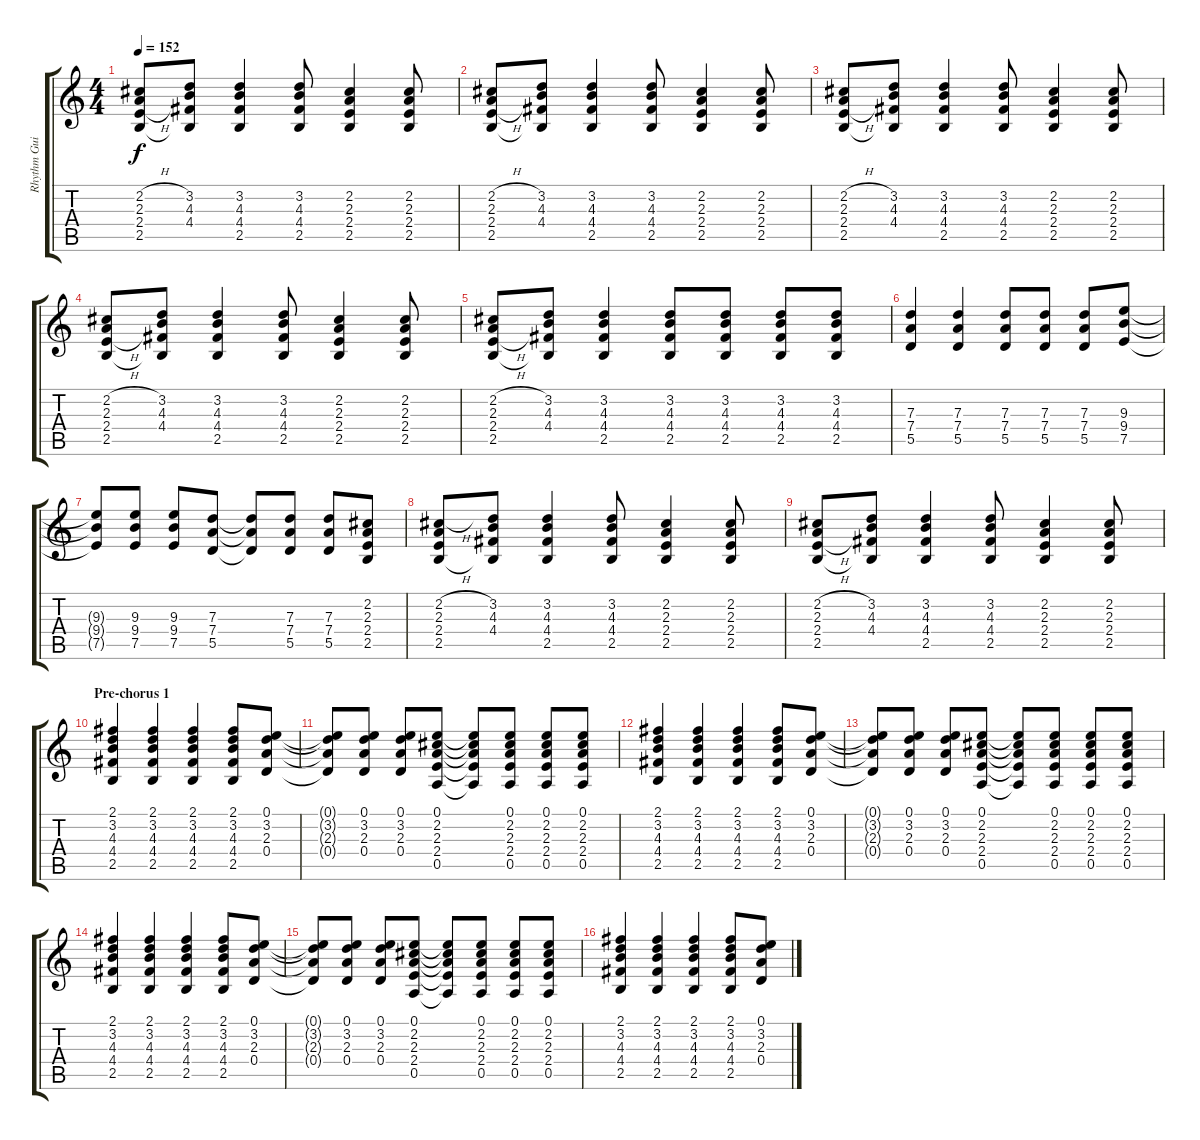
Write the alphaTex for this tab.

\track ("Rhythm Guitar 1" "Rhythm Gui") {instrument overdrivenguitar}
\staff {score tabs}
\tuning (E4 B3 G3 D3 A2 E2) {hide}
\ts (4 4)
\tempo 152
\clef g2
\ks c
(2.2{h} 2.3{h} 2.4{h} 2.5).8{dy f} (3.2 4.3 4.4 2.5{t}).8 (3.2 4.3 4.4 2.5).4 (3.2 4.3 4.4 2.5).8 (2.2 2.3 2.4 2.5).4 (2.2 2.3 2.4 2.5).8 |
(2.2{h} 2.3{h} 2.4{h} 2.5).8 (3.2 4.3 4.4 2.5{t}).8 (3.2 4.3 4.4 2.5).4 (3.2 4.3 4.4 2.5).8 (2.2 2.3 2.4 2.5).4 (2.2 2.3 2.4 2.5).8 |
(2.2{h} 2.3{h} 2.4{h} 2.5).8 (3.2 4.3 4.4 2.5{t}).8 (3.2 4.3 4.4 2.5).4 (3.2 4.3 4.4 2.5).8 (2.2 2.3 2.4 2.5).4 (2.2 2.3 2.4 2.5).8 |
(2.2{h} 2.3{h} 2.4{h} 2.5).8 (3.2 4.3 4.4 2.5{t}).8 (3.2 4.3 4.4 2.5).4 (3.2 4.3 4.4 2.5).8 (2.2 2.3 2.4 2.5).4 (2.2 2.3 2.4 2.5).8 |
(2.2{h} 2.3{h} 2.4{h} 2.5).8 (3.2 4.3 4.4 2.5{t}).8 (3.2 4.3 4.4 2.5).4 (3.2 4.3 4.4 2.5).8 (3.2 4.3 4.4 2.5).8 (3.2 4.3 4.4 2.5).8 (3.2 4.3 4.4 2.5).8 |
(7.3 7.4 5.5).4 (7.3 7.4 5.5).4 (7.3 7.4 5.5).8 (7.3 7.4 5.5).8 (7.3 7.4 5.5).8 (9.3 9.4 7.5).8 |
(9.3{t} 9.4{t} 7.5{t}).8 (9.3 9.4 7.5).8 (9.3 9.4 7.5).8 (7.3 7.4 5.5).8 (7.3{t} 7.4{t} 5.5{t}).8 (7.3 7.4 5.5).8 (7.3 7.4 5.5).8 (2.2 2.3 2.4 2.5).8 |
(2.2{h} 2.3 2.4 2.5).8 (3.2 4.3 4.4 2.5{t}).8 (3.2 4.3 4.4 2.5).4 (3.2 4.3 4.4 2.5).8 (2.2 2.3 2.4 2.5).4 (2.2 2.3 2.4 2.5).8 |
(2.2{h} 2.3{h} 2.4{h} 2.5).8 (3.2 4.3 4.4 2.5{t}).8 (3.2 4.3 4.4 2.5).4 (3.2 4.3 4.4 2.5).8 (2.2 2.3 2.4 2.5).4 (2.2 2.3 2.4 2.5).8 |
\section ("" "Pre-chorus 1")
(2.1 3.2 4.3 4.4 2.5).4 (2.1 3.2 4.3 4.4 2.5).4 (2.1 3.2 4.3 4.4 2.5).4 (2.1 3.2 4.3 4.4 2.5).8 (0.1 3.2 2.3 0.4).8 |
(0.1{t} 3.2{t} 2.3{t} 0.4{t}).8 (0.1 3.2 2.3 0.4).8 (0.1 3.2 2.3 0.4).8 (0.1 2.2 2.3 2.4 0.5).8 (0.1{t} 2.2{t} 2.3{t} 2.4{t} 0.5{t}).8 (0.1 2.2 2.3 2.4 0.5).8 (0.1 2.2 2.3 2.4 0.5).8 (0.1 2.2 2.3 2.4 0.5).8 |
(2.1 3.2 4.3 4.4 2.5).4 (2.1 3.2 4.3 4.4 2.5).4 (2.1 3.2 4.3 4.4 2.5).4 (2.1 3.2 4.3 4.4 2.5).8 (0.1 3.2 2.3 0.4).8 |
(0.1{t} 3.2{t} 2.3{t} 0.4{t}).8 (0.1 3.2 2.3 0.4).8 (0.1 3.2 2.3 0.4).8 (0.1 2.2 2.3 2.4 0.5).8 (0.1{t} 2.2{t} 2.3{t} 2.4{t} 0.5{t}).8 (0.1 2.2 2.3 2.4 0.5).8 (0.1 2.2 2.3 2.4 0.5).8 (0.1 2.2 2.3 2.4 0.5).8 |
(2.1 3.2 4.3 4.4 2.5).4 (2.1 3.2 4.3 4.4 2.5).4 (2.1 3.2 4.3 4.4 2.5).4 (2.1 3.2 4.3 4.4 2.5).8 (0.1 3.2 2.3 0.4).8 |
(0.1{t} 3.2{t} 2.3{t} 0.4{t}).8 (0.1 3.2 2.3 0.4).8 (0.1 3.2 2.3 0.4).8 (0.1 2.2 2.3 2.4 0.5).8 (0.1{t} 2.2{t} 2.3{t} 2.4{t} 0.5{t}).8 (0.1 2.2 2.3 2.4 0.5).8 (0.1 2.2 2.3 2.4 0.5).8 (0.1 2.2 2.3 2.4 0.5).8 |
(2.1 3.2 4.3 4.4 2.5).4 (2.1 3.2 4.3 4.4 2.5).4 (2.1 3.2 4.3 4.4 2.5).4 (2.1 3.2 4.3 4.4 2.5).8 (0.1 3.2 2.3 0.4).8
